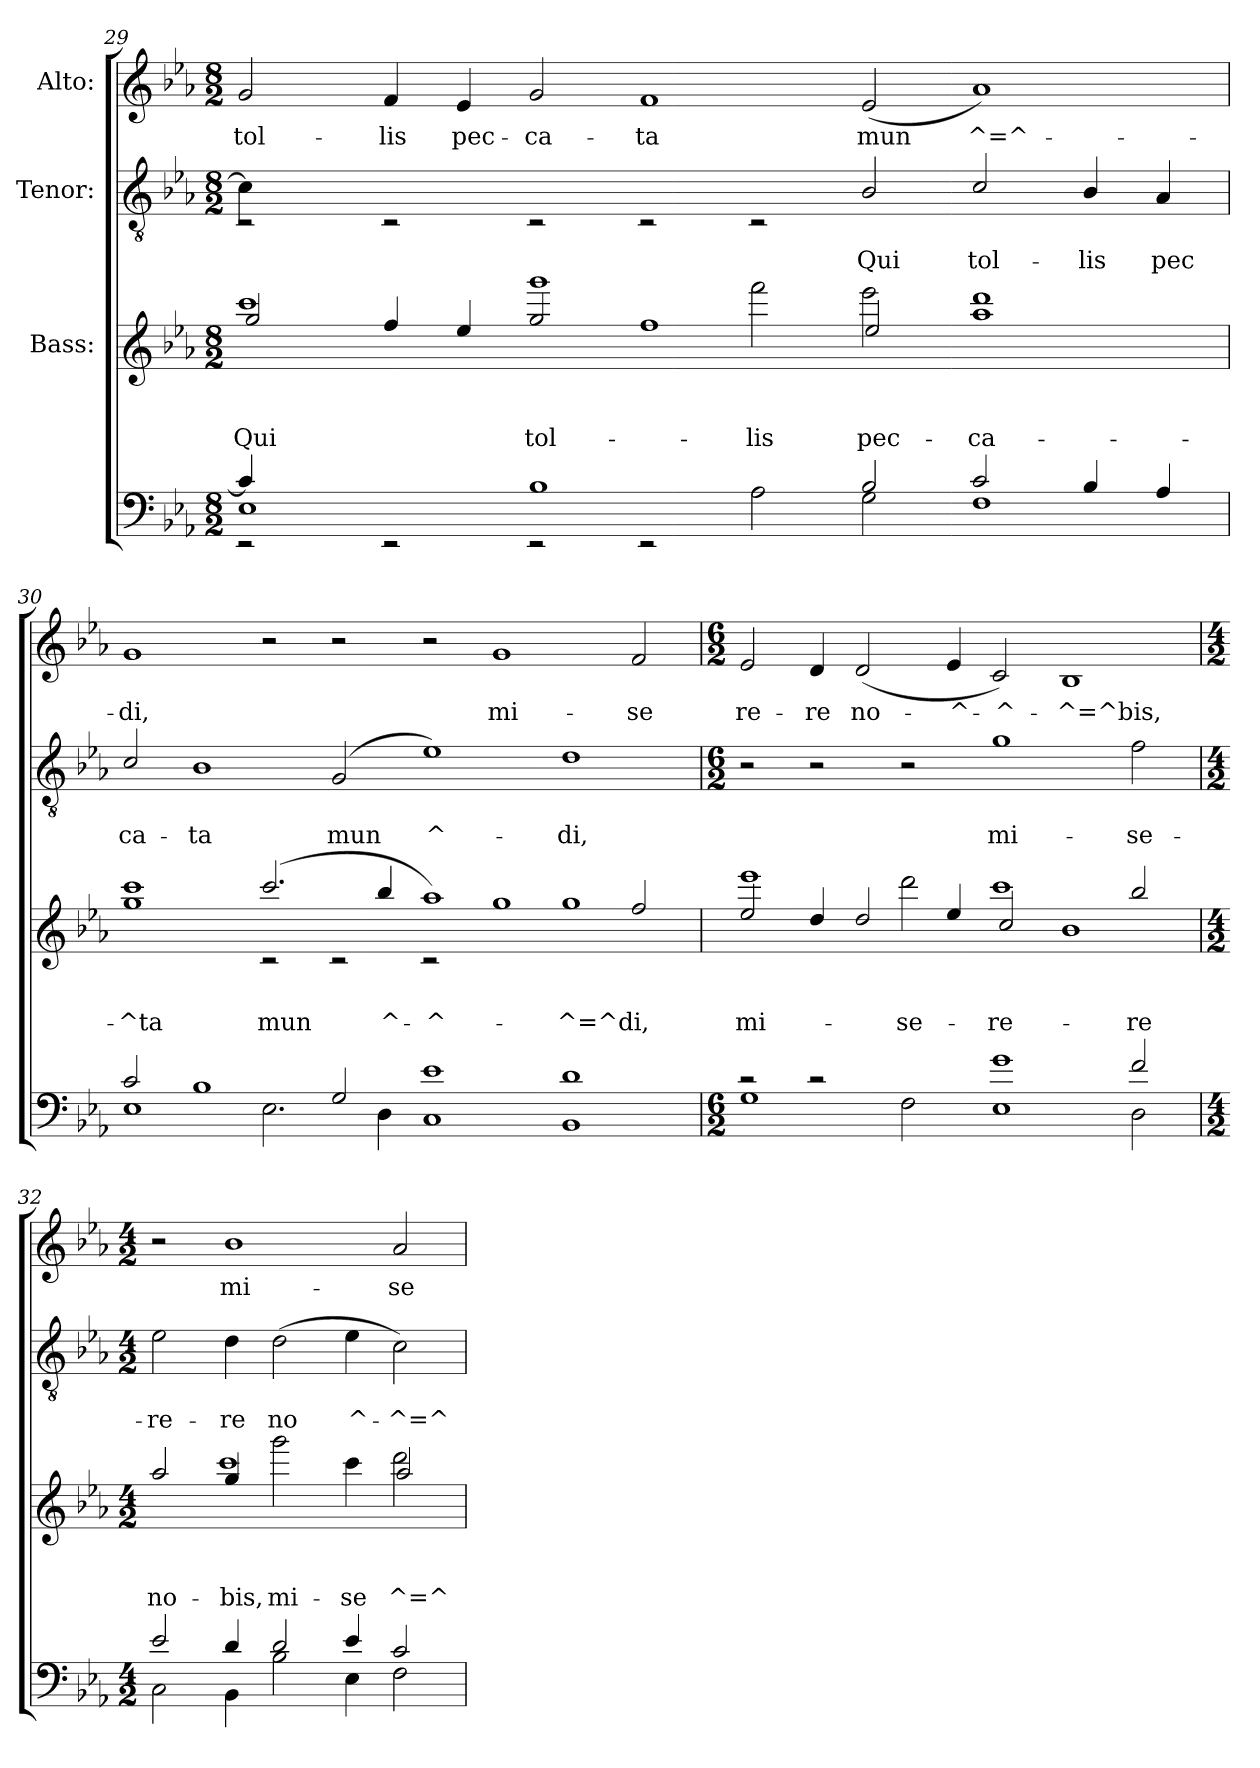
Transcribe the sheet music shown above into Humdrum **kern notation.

**kern	**kern	**text	**text	**text	**kern	**text	**text	**kern	**text
*part4	*part3	*part3	*part3	*part3	*part2	*part2	*part2	*part1	*part1
*staff4	*staff3	*staff3	*staff3	*staff3	*staff2	*staff2	*staff2	*staff1	*staff1
*	*I"Bass:	*	*	*	*I"Tenor:	*	*	*I"Alto:	*
*clefF4	*clefG2	*	*	*	*clefGv2	*	*	*clefG2	*
*	*ITrd7c12	*	*	*	*	*	*	*	*
*k[b-e-a-]	*k[b-e-a-]	*	*	*	*k[b-e-a-]	*	*	*k[b-e-a-]	*
*E-:	*E-:	*	*	*	*E-:	*	*	*E-:	*
*M8/2	*M8/2	*	*	*	*M8/2	*	*	*M8/2	*
=29	=29	=29	=29	=29	=29	=29	=29	=29	=29
*^	*	*	*	*	*	*	*	*	*
*	*^	*	*	*	*	*	*	*	*	*
*	*	*^	*	*	*	*	*	*	*	*	*
!	!	!	!	!	!	!	!LO:LY:b	!	!	!	!	!LO:LY:b
*	*	*	*	*^	*	*	*	*^	*	*	*	*
4c/]	2rEE	1E-	0ryy	1cc	2g/	.	.	Qui	4c\]	2rC	.	.	2g/	tol-
4%15ryy	.	.	.	.	.	.	.	.	4%15ryy	.	.	.	.	.
!	!	!	!	!	!	!	!	!	!	!	!	!	!	!LO:LY:b
.	2rEE	.	.	.	4f/	.	.	.	.	2rC	.	.	4f/	-lis
!	!	!	!	!	!	!	!	!	!	!	!	!	!	!LO:LY:b
.	.	.	.	.	4e-/	.	.	.	.	.	.	.	4e-/	pec-
!	!	!	!	!	!	!	!	!LO:LY:b	!	!	!	!	!	!LO:LY:b
.	2rEE	1B-	.	1gg	2g/	.	.	tol-	.	2rC	.	.	2g/	-ca-
!	!	!	!	!	!	!	!	!	!	!	!	!	!	!LO:LY:b
.	2rEE	.	.	.	1f	.	.	.	.	2rC	.	.	1f	-ta
!	!	!	!	!	!	!	!	!LO:LY:b	!	!	!	!	!	!
.	2A-\	0ryy	2ryy	2ff\	.	.	.	-lis	.	2rC	.	.	.	.
!	!	!	!	!	!	!	!	!LO:LY:b	!	!	!	!LO:LY:b	!	!LO:LY:b
.	2B-/	.	2G\	2ee-\	2e-/	.	.	pec-	.	2B-/	.	-Qui	(<2e-/	mun
!	!	!	!	!	!	!	!	!LO:LY:b	!	!	!	!LO:LY:b	!	!LO:LY:b
.	1F	.	2c/	1dd	1a-	.	.	-ca-	.	2c/	.	tol-	1a-)	^=^-
!	!	!	!	!	!	!	!	!	!	!	!	!LO:LY:b	!	!
.	.	.	4B-/	.	.	.	.	.	.	4B-/	.	-lis	.	.
!	!	!	!	!	!	!	!	!	!	!	!	!LO:LY:b	!	!
.	.	.	4A-/	.	.	.	.	.	.	4A-/	.	pec-	.	.
!!LO:LB:g=z
=30	=30	=30	=30	=30	=30	=30	=30	=30	=30	=30	=30	=30	=30	=30
!	!	!	!	!	!	!	!	!LO:LY:b	!	!	!	!LO:LY:b	!	!LO:LY:b
*	*v	*v	*v	*	*	*	*	*	*v	*v	*	*	*	*
2c/	1E-	1cc	1g	.	.	-^ta	2c/	.	-ca-	1g	-di,
!	!	!	!	!	!	!	!	!	!LO:LY:b	!	!
1B-	.	.	.	.	.	.	1B-	.	-ta	.	.
!	!	!	!	!	!	!LO:LY:b	!	!	!	!	!
.	2.E-\	(<2.cc/	2rc	.	.	mun	.	.	.	2r	.
!	!	!	!	!	!	!	!	!	!LO:LY:b	!	!
2G/	.	.	2rc	.	.	.	(<2G/	.	mun	2r	.
!	!	!	!	!	!	!LO:LY:b	!	!	!	!	!
.	4D\	4b-/	.	.	.	^-	.	.	.	.	.
!	!	!	!	!	!	!LO:LY:b	!	!	!LO:LY:b	!	!
1e-	1C	1a-)	2rc	.	.	-^-	1e-)	.	^-	2r	.
!	!	!	!	!	!	!	!	!	!	!	!LO:LY:b
.	.	.	1g	.	.	.	.	.	.	1g	mi-
!	!	!	!	!	!	!LO:LY:b	!	!	!LO:LY:b	!	!
1d	1BB-	1g	.	.	.	-^=^di,	1d	.	-di,	.	.
!	!	!	!	!	!	!	!	!	!	!	!LO:LY:b
.	.	.	2f/	.	.	.	.	.	.	2f/	-se
!!LO:LB:g=z
=31	=31	=31	=31	=31	=31	=31	=31	=31	=31	=31	=31
*M6/2	*	*	*	*	*	*	*M6/2	*	*	*M6/2	*
!	!	!	!	!	!	!LO:LY:b	!	!	!	!	!LO:LY:b
2rc	1G	1ee-	2e-/	.	.	mi-	2r	.	.	2e-/	re-
!	!	!	!	!	!	!	!	!	!	!	!LO:LY:b
2rc	.	.	4d/	.	.	.	2r	.	.	4d/	-re
!	!	!	!	!	!	!	!	!	!	!	!LO:LY:b
.	.	.	2d/	.	.	.	.	.	.	(<2d/	no-
!	!	!	!	!	!	!LO:LY:b	!	!	!	!	!
2ryy	2F\	2dd\	.	.	.	-se-	2r	.	.	.	.
!	!	!	!	!	!	!	!	!	!	!	!LO:LY:b
.	.	.	4e-/	.	.	.	.	.	.	4e-/	-^-
!	!	!	!	!	!	!LO:LY:b	!	!	!LO:LY:b	!	!LO:LY:b
1g	1E-	1cc	2c/	.	.	-re-	1g	.	mi-	2c/)	-^-
!	!	!	!	!	!	!	!	!	!	!	!LO:LY:b
.	.	.	1B-	.	.	.	.	.	.	1B-	-^=^bis,
!	!	!	!	!	!	!LO:LY:b	!	!	!LO:LY:b	!	!
2f/	2D\	2b-/	.	.	.	-re	2f\	.	-se-	.	.
=32	=32	=32	=32	=32	=32	=32	=32	=32	=32	=32	=32
*M4/2	*	*M4/2	*	*	*	*	*M4/2	*	*	*M4/2	*
!	!	!	!	!	!	!LO:LY:b	!	!	!LO:LY:b	!	!
2e-/	2C\	2a-/	2ryy	.	.	no-	2e-\	.	-re-	2r	.
!	!	!	!	!	!	!LO:LY:b	!	!	!LO:LY:b	!	!LO:LY:b
4d/	4BB-\	4g/	1cc	.	.	-bis,	4d\	.	-re	1b-	mi-
!	!	!	!	!	!	!LO:LY:b	!	!	!LO:LY:b	!	!
2d/	2B-\	2gg\	.	.	.	mi-	(>2d\	.	no	.	.
!	!	!	!	!	!	!LO:LY:b	!	!	!LO:LY:b	!	!
4e-/	4E-\	4cc\	.	.	.	-se	4e-\	.	^-	.	.
!	!	!	!	!	!	!LO:LY:b	!	!	!LO:LY:b	!	!LO:LY:b
2c/	2F\	2dd\	2a-/	.	.	^=^-	2c\)	.	-^=^-	2a-/	-se
*v	*v	*	*	*	*	*	*	*	*	*	*
*	*v	*v	*	*	*	*	*	*	*	*
=	=	=	=	=	=	=	=	=	=
*-	*-	*-	*-	*-	*-	*-	*-	*-	*-
